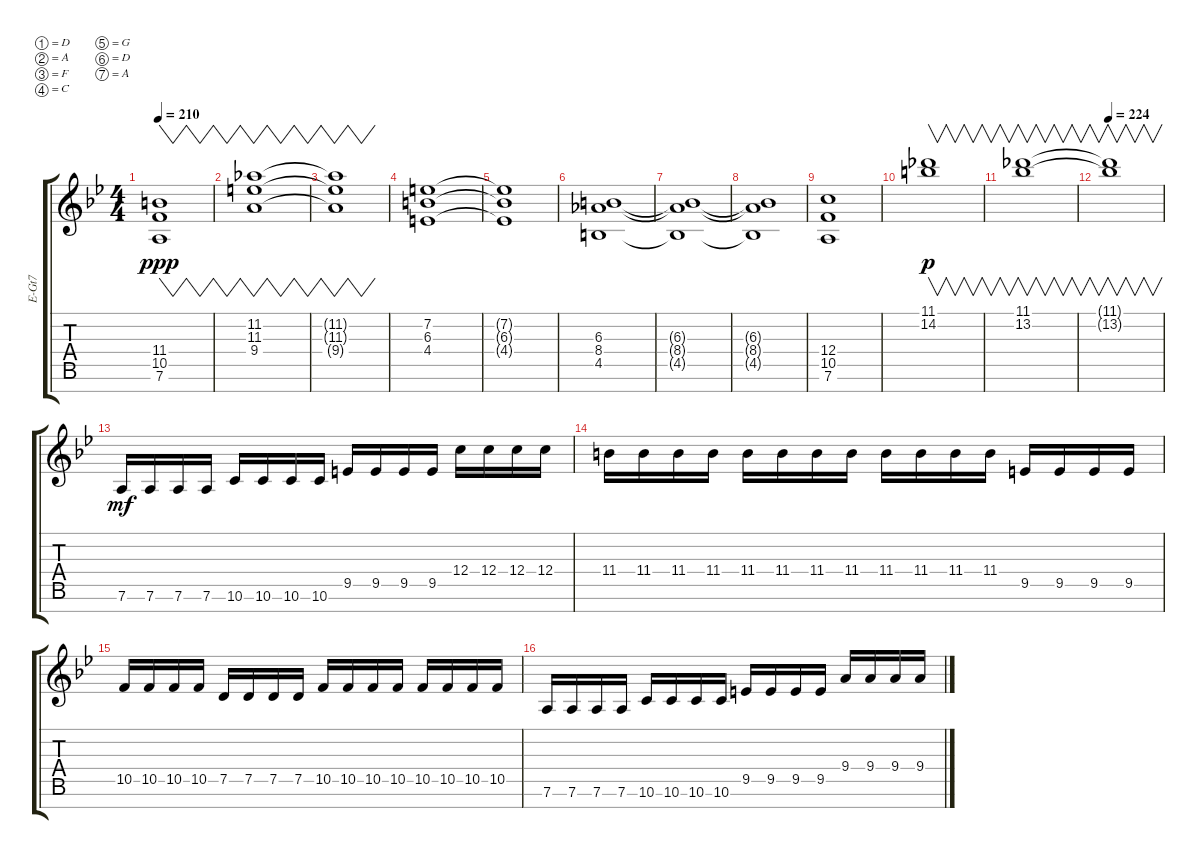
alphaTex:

\defaultSystemsLayout 4
\bracketExtendMode groupsimilarinstruments
\otherSystemsTrackNameOrientation horizontal
\track ("Electric Guitar" "E-Gt7") {instrument distortionguitar}
\staff {score tabs}
\tuning (D4 A3 F3 C3 G2 D2 A1)
\ts (4 4)
\tempo 210
\clef g2
\ks bb
(7.6{t acc forcenatural} 10.5{t acc forcenatural} 11.4{t acc #}).1{vw dy ppp beam Up} |
(11.2{acc b} 11.3{acc #} 9.4{acc forcenatural}).1{vw beam Down} |
(9.4{t acc forcenatural} 11.3{t acc #} 11.2{t acc b}).1{vw beam Down} |
(7.2{acc #} 6.3{acc #} 4.4{acc #}).1{beam Down} |
(7.2{t acc #} 6.3{t acc #} 4.4{t acc #}).1{beam Down} |
(6.3{acc #} 8.4{acc b} 4.5{acc #}).1{beam Up} |
(6.3{t acc #} 8.4{t acc b} 4.5{t acc #}).1{beam Up} |
(6.3{t acc #} 8.4{t acc b} 4.5{t acc #}).1{beam Up} |
(12.4{acc forcenatural} 10.5{acc forcenatural} 7.6{acc forcenatural}).1{beam Up} |
(11.1{acc b} 14.2{acc #}).1{v dy p beam Down} |
(11.1{acc b} 13.2{acc forcenatural}).1{v beam Down} |
\tempo 224
(13.2{t acc forcenatural} 11.1{t acc b}).1{v beam Down} |
7.6{acc forcenatural}.16{dy mf beam Up} 7.6{acc forcenatural}.16{beam Up} 7.6{acc forcenatural}.16{beam Up} 7.6{acc forcenatural}.16{beam Up} 10.6{acc forcenatural}.16{beam Up} 10.6{acc forcenatural}.16{beam Up} 10.6{acc forcenatural}.16{beam Up} 10.6{acc forcenatural}.16{beam Up} 9.5{acc #}.16{beam Up} 9.5{acc #}.16{beam Up} 9.5{acc #}.16{beam Up} 9.5{acc #}.16{beam Up} 12.4{acc forcenatural}.16{beam Down} 12.4{acc forcenatural}.16{beam Down} 12.4{acc forcenatural}.16{beam Down} 12.4{acc forcenatural}.16{beam Down} |
11.4{acc #}.16{beam Down} 11.4{acc #}.16{beam Down} 11.4{acc #}.16{beam Down} 11.4{acc #}.16{beam Down} 11.4{acc #}.16{beam Down} 11.4{acc #}.16{beam Down} 11.4{acc #}.16{beam Down} 11.4{acc #}.16{beam Down} 11.4{acc #}.16{beam Down} 11.4{acc #}.16{beam Down} 11.4{acc #}.16{beam Down} 11.4{acc #}.16{beam Down} 9.5{acc #}.16{beam Up} 9.5{acc #}.16{beam Up} 9.5{acc #}.16{beam Up} 9.5{acc #}.16{beam Up} |
10.5{acc forcenatural}.16{beam Up} 10.5{acc forcenatural}.16{beam Up} 10.5{acc forcenatural}.16{beam Up} 10.5{acc forcenatural}.16{beam Up} 7.5{acc forcenatural}.16{beam Up} 7.5{acc forcenatural}.16{beam Up} 7.5{acc forcenatural}.16{beam Up} 7.5{acc forcenatural}.16{beam Up} 10.5{acc forcenatural}.16{beam Up} 10.5{acc forcenatural}.16{beam Up} 10.5{acc forcenatural}.16{beam Up} 10.5{acc forcenatural}.16{beam Up} 10.5{acc forcenatural}.16{beam Up} 10.5{acc forcenatural}.16{beam Up} 10.5{acc forcenatural}.16{beam Up} 10.5{acc forcenatural}.16{beam Up} |
7.6{acc forcenatural}.16{beam Up} 7.6{acc forcenatural}.16{beam Up} 7.6{acc forcenatural}.16{beam Up} 7.6{acc forcenatural}.16{beam Up} 10.6{acc forcenatural}.16{beam Up} 10.6{acc forcenatural}.16{beam Up} 10.6{acc forcenatural}.16{beam Up} 10.6{acc forcenatural}.16{beam Up} 9.5{acc #}.16{beam Up} 9.5{acc #}.16{beam Up} 9.5{acc #}.16{beam Up} 9.5{acc #}.16{beam Up} 9.4{acc forcenatural}.16{beam Up} 9.4{acc forcenatural}.16{beam Up} 9.4{acc forcenatural}.16{beam Up} 9.4{acc forcenatural}.16{beam Up}
